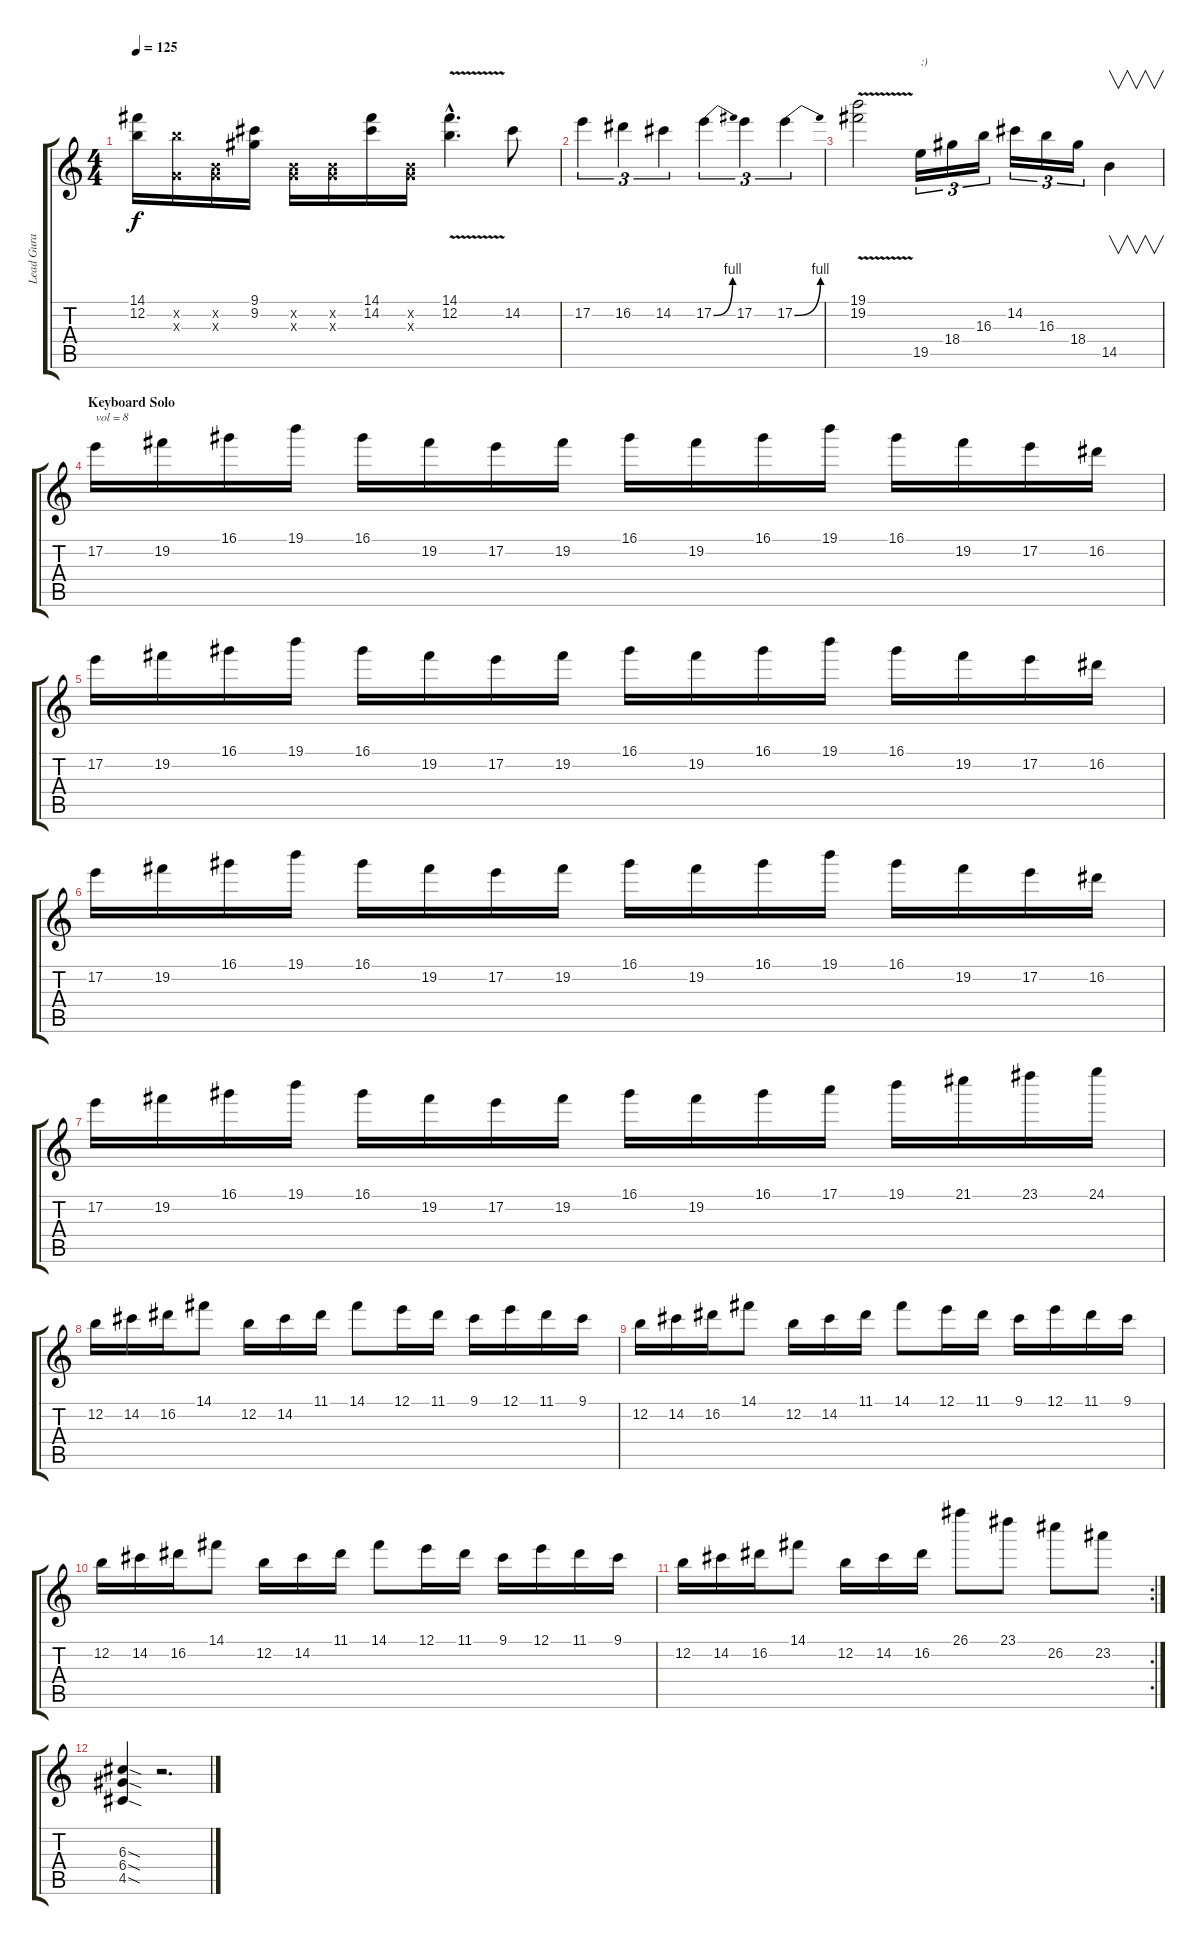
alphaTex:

\track ("Lead Gura" "Lead Gura") {instrument overdrivenguitar}
\staff {score tabs}
\tuning (E4 B3 G3 D3 A2 E2) {hide}
\ts (4 4)
\tempo 125
\clef g2
\ks c
(14.1 12.2).16{dy f} (12.2{x} 0.3{x}).16 (0.2{x} 0.3{x}).16 (9.1 9.2).16 (0.2{x} 0.3{x}).16 (0.2{x} 0.3{x}).16 (14.1 14.2).16 (0.2{x} 0.3{x}).16 (14.1{hac} 12.2{v hac}).4{d} 14.2.8 |
17.2.4{tu (3 2)} 16.2.4{tu (3 2)} 14.2.4{tu (3 2)} 17.2{be (bend 0 0 60 4)}.4{tu (3 2)} 17.2.4{tu (3 2)} 17.2{be (bend 0 0 60 4)}.4{tu (3 2)} |
(19.1{v} 19.2{v}).2 19.5.16{tu (3 2) txt ";)"} 18.4.16{tu (3 2)} 16.3.16{tu (3 2)} 14.2.16{tu (3 2)} 16.3.16{tu (3 2)} 18.4.16{tu (3 2)} 14.5.4{v} |
\section ("" "Keyboard Solo")
17.2.16{txt "vol = 8" volume 8} 19.2.16 16.1.16 19.1.16 16.1.16 19.2.16 17.2.16 19.2.16 16.1.16 19.2.16 16.1.16 19.1.16 16.1.16 19.2.16 17.2.16 16.2.16 |
17.2.16 19.2.16 16.1.16 19.1.16 16.1.16 19.2.16 17.2.16 19.2.16 16.1.16 19.2.16 16.1.16 19.1.16 16.1.16 19.2.16 17.2.16 16.2.16 |
17.2.16 19.2.16 16.1.16 19.1.16 16.1.16 19.2.16 17.2.16 19.2.16 16.1.16 19.2.16 16.1.16 19.1.16 16.1.16 19.2.16 17.2.16 16.2.16 |
17.2.16 19.2.16 16.1.16 19.1.16 16.1.16 19.2.16 17.2.16 19.2.16 16.1.16 19.2.16 16.1.16 17.1.16 19.1.16 21.1.16 23.1.16 24.1.16 |
12.2.16 14.2.16 16.2.16 14.1.8 12.2.16 14.2.16 11.1.16 14.1.8 12.1.16 11.1.16 9.1.16 12.1.16 11.1.16 9.1.16 |
12.2.16 14.2.16 16.2.16 14.1.8 12.2.16 14.2.16 11.1.16 14.1.8 12.1.16 11.1.16 9.1.16 12.1.16 11.1.16 9.1.16 |
12.2.16 14.2.16 16.2.16 14.1.8 12.2.16 14.2.16 11.1.16 14.1.8 12.1.16 11.1.16 9.1.16 12.1.16 11.1.16 9.1.16 |
\rc 2
12.2.16 14.2.16 16.2.16 14.1.8 12.2.16 14.2.16 16.2.16 26.1.8 23.1.8 26.2.8 23.2.8 |
\section ("" "")
(6.3{sod} 6.4{sod} 4.5{sod}).4 r.2{d}
